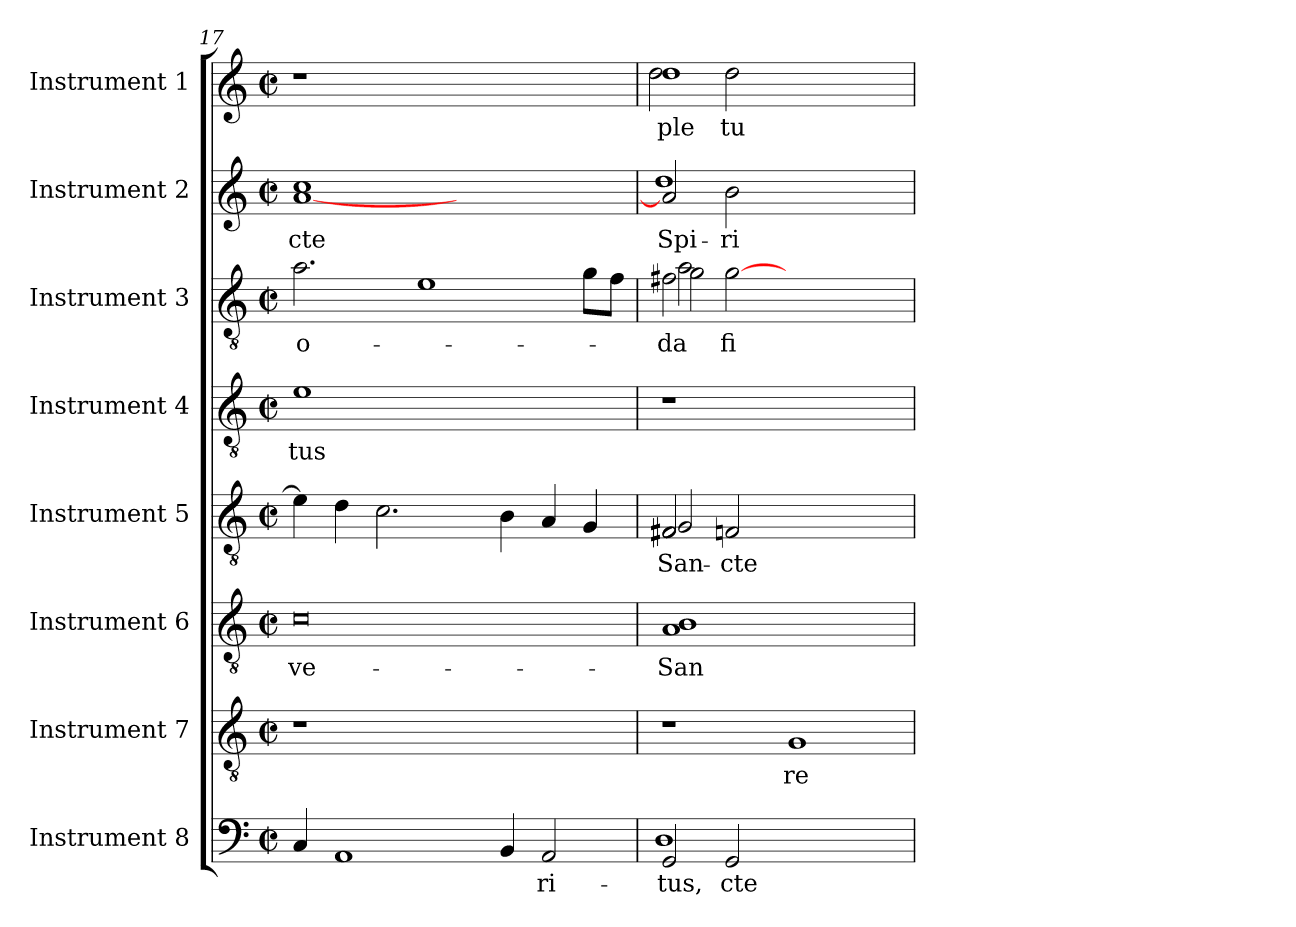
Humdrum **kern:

**kern	**text	**kern	**text	**kern	**text	**kern	**text	**kern	**text	**kern	**text	**kern	**text	**kern	**text
*part8	*part8	*part7	*part7	*part6	*part6	*part5	*part5	*part4	*part4	*part3	*part3	*part2	*part2	*part1	*part1
*staff8	*staff8	*staff7	*staff7	*staff6	*staff6	*staff5	*staff5	*staff4	*staff4	*staff3	*staff3	*staff2	*staff2	*staff1	*staff1
*I"Instrument 8	*	*I"Instrument 7	*	*I"Instrument 6	*	*I"Instrument 5	*	*I"Instrument 4	*	*I"Instrument 3	*	*I"Instrument 2	*	*I"Instrument 1	*
*clefF4	*	*clefGv2	*	*clefGv2	*	*clefGv2	*	*clefGv2	*	*clefGv2	*	*clefG2	*	*clefG2	*
*M2/2	*	*M2/2	*	*M2/2	*	*M2/2	*	*M2/2	*	*M2/2	*	*M2/2	*	*M2/2	*
*met(c|)	*	*met(c|)	*	*met(c|)	*	*met(c|)	*	*met(c|)	*	*met(c|)	*	*met(c|)	*	*met(c|)	*
=17	=17	=17	=17	=17	=17	=17	=17	=17	=17	=17	=17	=17	=17	=17	=17
!	!	!	!	!LO:N:vis=0	!LO:LY:b:cj	!	!	!	!LO:LY:b:cj	!	!LO:LY:b:cj	!	!LO:LY:b:cj	!	!
4C/	.	1r	.	1c	ve-	4e\]	.	1e	-tus	2.a\	-o-	1cc [<1a	-cte	1r	.
1AA	.	.	.	.	.	4d\	.	.	.	.	.	.	.	.	.
.	.	.	.	.	.	2.c\	.	.	.	.	.	.	.	.	.
.	.	.	.	.	.	.	.	.	.	1e	.	.	.	.	.
.	.	1ryy	.	1ryy	.	.	.	1ryy	.	.	.	1ryy	.	1ryy	.
4BB/	.	.	.	.	.	4B\	.	.	.	.	.	.	.	.	.
!	!LO:LY:b:cj	!	!	!	!	!	!	!	!	!	!	!	!	!	!
2AA/	-ri-	.	.	.	.	4A/	.	.	.	.	.	.	.	.	.
.	.	.	.	.	.	4G/	.	.	.	8g\L	.	.	.	.	.
.	.	.	.	.	.	.	.	.	.	8f\J	.	.	.	.	.
=18	=18	=18	=18	=18	=18	=18	=18	=18	=18	=18	=18	=18	=18	=18	=18
!	!LO:LY:b	!	!	!	!	!	!	!	!	!	!	!	!	!	!
*^	*	*	*	*	*	*	*	*	*	*	*	*	*	*	*
!	!	!LO:LY:b:cj	!	!	!	!LO:LY:b:cj	!	!LO:LY:b:cj	!	!	!	!	!	!	!	!
*	*	*	*	*	*	*	*^	*	*	*	*	*	*	*	*	*
*	*	*	*	*	*	*	*	*^	*	*	*	*	*	*	*	*	*
!	!	!	!	!	!	!	!	!	!	!LO:LY:b	!	!	!	!LO:LY:b:cj	!	!	!	!
*	*	*	*	*	*	*	*	*	*	*	*	*	*^	*	*	*	*	*
!	!	!	!	!	!	!	!	!	!	!	!	!	!	!	!LO:LY:b	!	!	!	!
*	*	*	*	*	*	*	*	*	*	*	*	*	*	*^	*	*	*	*	*
!	!	!	!	!	!	!	!	!	!	!	!	!	!	!	!	!LO:LY:b:rj	!	!LO:LY:b:cj	!	!LO:LY:b:cj
*	*	*	*	*	*	*	*	*	*	*	*	*	*	*	*	*	*^	*	*^	*
!	!	!	!	!	!	!	!	!	!	!	!	!	!	!	!	!	!	!	!	!	!	!LO:LY:b:cj
2GG/	1D	-tus,	1r	.	1A 1B	San-	2F#X/	2F#/	2G/	San-	1r	.	2f#X\	2a\	2g\	-da	2a/]	1dd	Spi-	1dd	2dd\	-ple
!	!	!LO:LY:b:rj	!	!	!	!	!	!	!	!LO:LY:b:rj	!	!	!	!	!	!LO:LY:b:cj	!	!	!LO:LY:b:cj	!	!	!LO:LY:b:cj
2GG/	.	-cte	.	.	.	.	2Fn/	1ryy	1ryy	-cte	.	.	[>2g\	1ryy	1ryy	fi-	2b\	.	-ri-	.	2dd\	tu-
!	!	!	!	!LO:LY:b:cj	!	!	!	!	!	!	!	!	!	!	!	!	!	!	!	!	!	!
1ryy	1ryy	.	1G	re-	1ryy	.	1ryy	.	.	.	1ryy	.	1ryy	.	.	.	1ryy	1ryy	.	1ryy	1ryy	.
.	.	.	.	.	.	.	.	2ryy	2ryy	.	.	.	.	2ryy	2ryy	.	.	.	.	.	.	.
*	*	*	*	*	*	*	*	*	*	*	*	*	*v	*v	*v	*	*	*	*	*v	*v	*
*v	*v	*	*	*	*	*	*v	*v	*v	*	*	*	*	*	*v	*v	*	*	*
=	=	=	=	=	=	=	=	=	=	=	=	=	=	=	=
*-	*-	*-	*-	*-	*-	*-	*-	*-	*-	*-	*-	*-	*-	*-	*-
